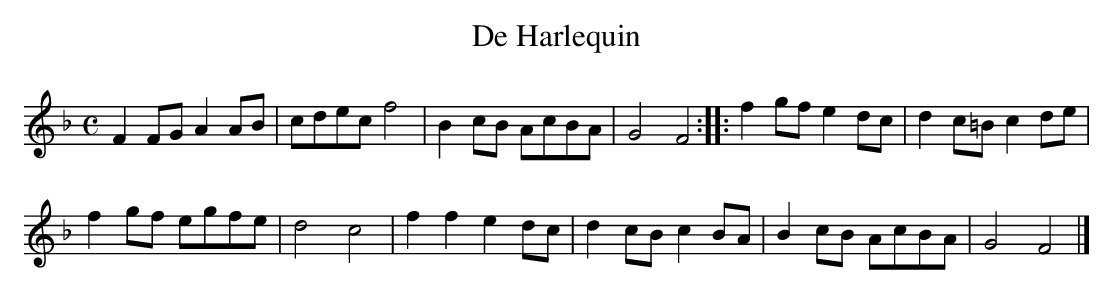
X:1
T:De Harlequin
M:C
K:Fmaj
F2FGA2AB|cdecf4|B2cB AcBA|G4F4:||:f2gfe2dc|d2c=Bc2de|
f2gf egfe|d4c4|f2f2e2dc|d2cBc2BA|B2cB AcBA|G4F4|]
